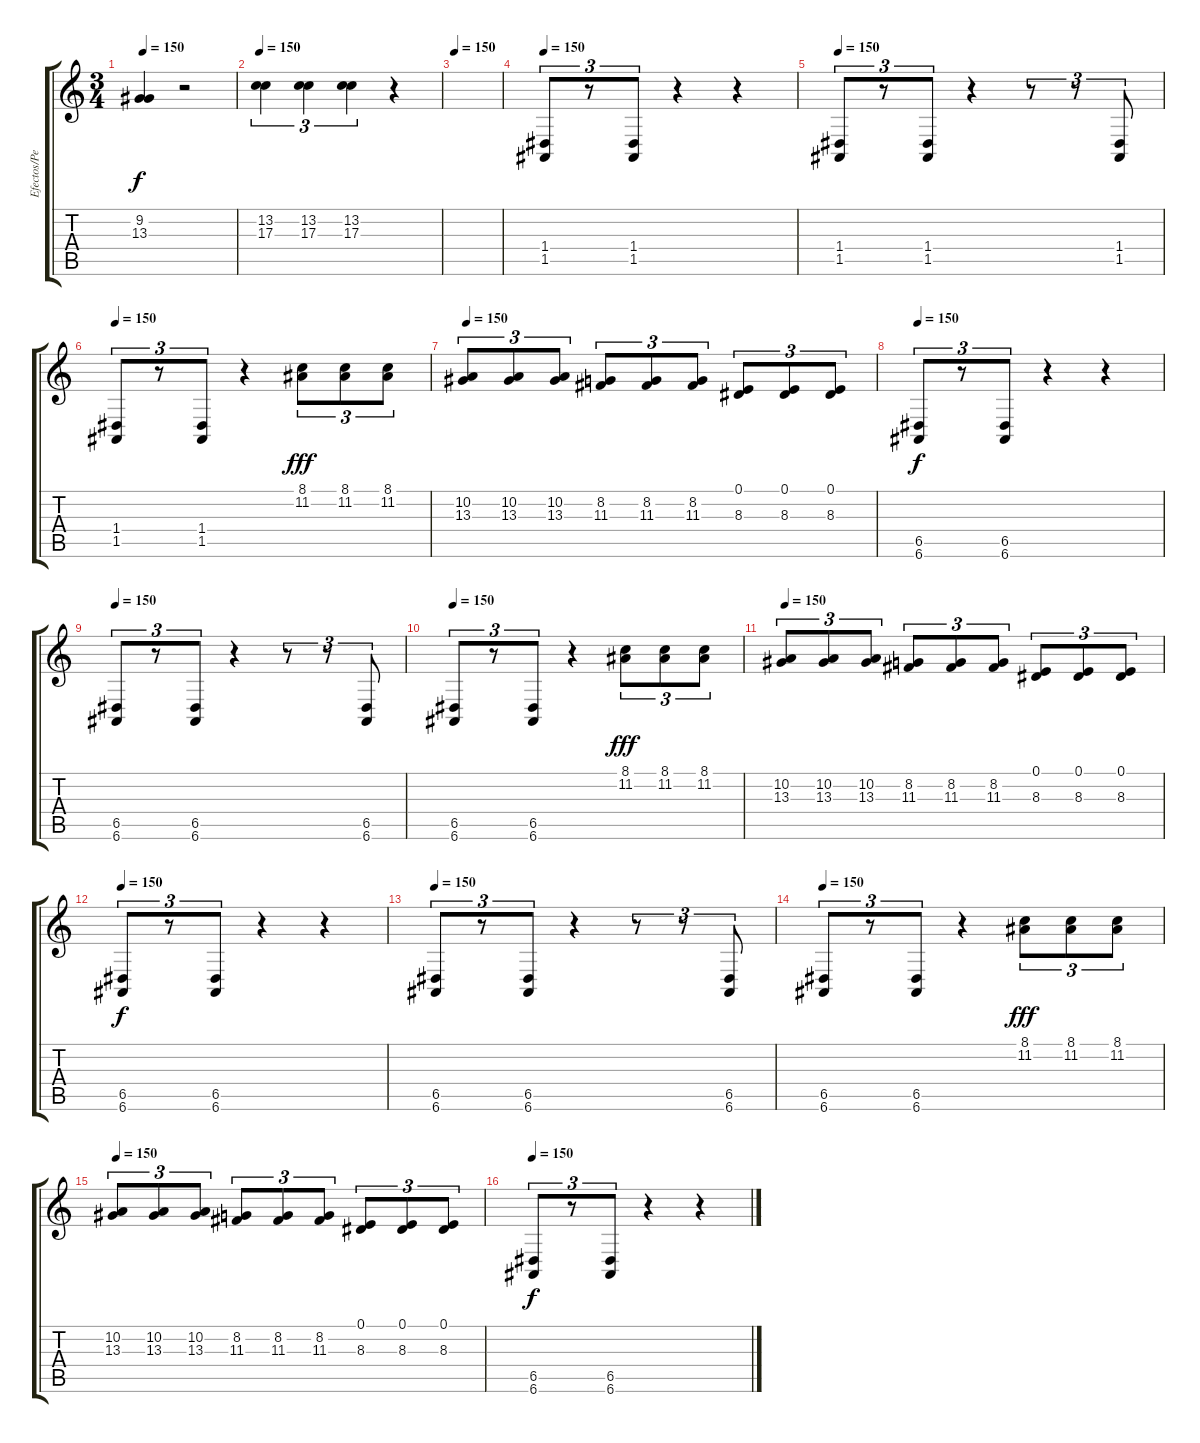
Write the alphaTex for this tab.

\track ("Efectos/Percusión" "Efectos/Pe") {instrument acousticgrandpiano}
\staff {score tabs}
\tuning (E4 B3 G3 D3 A2 E2) {hide}
\ts (3 4)
\tempo 150
\clef g2
\ks c
(9.2 13.3).4{dy f} r.2 |
\tempo 150
(13.2 17.3).4{tu (3 2)} (13.2 17.3).4{tu (3 2)} (13.2 17.3).4{tu (3 2)} r.4 |
\tempo 150
|
\tempo 150
(1.4 1.5).8{tu (3 2)} r.8{tu (3 2)} (1.4 1.5).8{tu (3 2)} r.4 r.4 |
\tempo 150
(1.4 1.5).8{tu (3 2)} r.8{tu (3 2)} (1.4 1.5).8{tu (3 2)} r.4 r.8{tu (3 2)} r.8{tu (3 2)} (1.4 1.5).8{tu (3 2)} |
\tempo 150
(1.4 1.5).8{tu (3 2)} r.8{tu (3 2)} (1.4 1.5).8{tu (3 2)} r.4 (8.1 11.2).8{tu (3 2) dy fff} (8.1 11.2).8{tu (3 2)} (8.1 11.2).8{tu (3 2)} |
\tempo 150
(10.2 13.3).8{tu (3 2)} (10.2 13.3).8{tu (3 2)} (10.2 13.3).8{tu (3 2)} (8.2 11.3).8{tu (3 2)} (8.2 11.3).8{tu (3 2)} (8.2 11.3).8{tu (3 2)} (0.1 8.3).8{tu (3 2)} (0.1 8.3).8{tu (3 2)} (0.1 8.3).8{tu (3 2)} |
\tempo 150
(6.5 6.6).8{tu (3 2) dy f} r.8{tu (3 2)} (6.5 6.6).8{tu (3 2)} r.4 r.4 |
\tempo 150
(6.5 6.6).8{tu (3 2)} r.8{tu (3 2)} (6.5 6.6).8{tu (3 2)} r.4 r.8{tu (3 2)} r.8{tu (3 2)} (6.5 6.6).8{tu (3 2)} |
\tempo 150
(6.5 6.6).8{tu (3 2)} r.8{tu (3 2)} (6.5 6.6).8{tu (3 2)} r.4 (8.1 11.2).8{tu (3 2) dy fff} (8.1 11.2).8{tu (3 2)} (8.1 11.2).8{tu (3 2)} |
\tempo 150
(10.2 13.3).8{tu (3 2)} (10.2 13.3).8{tu (3 2)} (10.2 13.3).8{tu (3 2)} (8.2 11.3).8{tu (3 2)} (8.2 11.3).8{tu (3 2)} (8.2 11.3).8{tu (3 2)} (0.1 8.3).8{tu (3 2)} (0.1 8.3).8{tu (3 2)} (0.1 8.3).8{tu (3 2)} |
\tempo 150
(6.5 6.6).8{tu (3 2) dy f} r.8{tu (3 2)} (6.5 6.6).8{tu (3 2)} r.4 r.4 |
\tempo 150
(6.5 6.6).8{tu (3 2)} r.8{tu (3 2)} (6.5 6.6).8{tu (3 2)} r.4 r.8{tu (3 2)} r.8{tu (3 2)} (6.5 6.6).8{tu (3 2)} |
\tempo 150
(6.5 6.6).8{tu (3 2)} r.8{tu (3 2)} (6.5 6.6).8{tu (3 2)} r.4 (8.1 11.2).8{tu (3 2) dy fff} (8.1 11.2).8{tu (3 2)} (8.1 11.2).8{tu (3 2)} |
\tempo 150
(10.2 13.3).8{tu (3 2)} (10.2 13.3).8{tu (3 2)} (10.2 13.3).8{tu (3 2)} (8.2 11.3).8{tu (3 2)} (8.2 11.3).8{tu (3 2)} (8.2 11.3).8{tu (3 2)} (0.1 8.3).8{tu (3 2)} (0.1 8.3).8{tu (3 2)} (0.1 8.3).8{tu (3 2)} |
\tempo 150
(6.5 6.6).8{tu (3 2) dy f} r.8{tu (3 2)} (6.5 6.6).8{tu (3 2)} r.4 r.4
